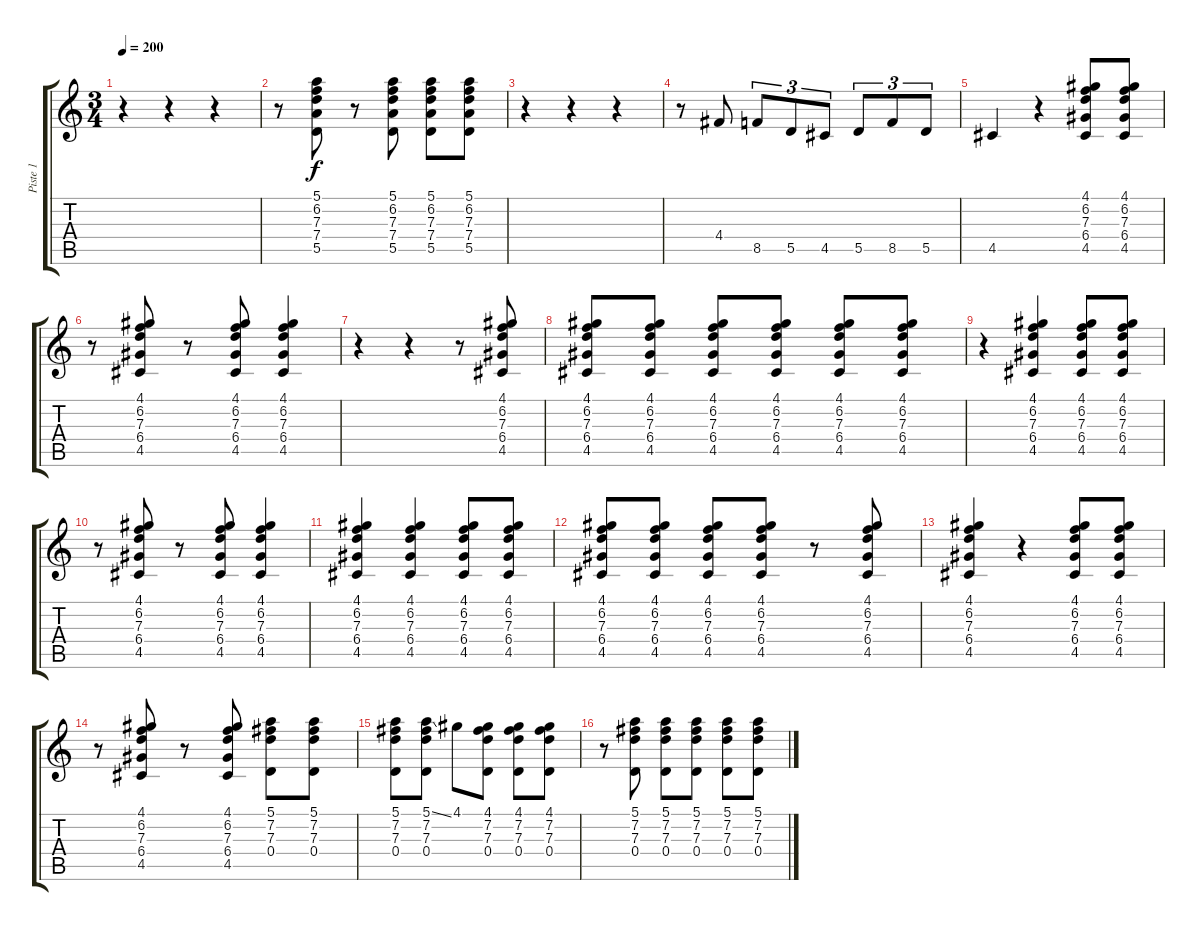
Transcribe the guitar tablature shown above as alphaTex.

\track ("Piste 1" "Piste 1") {instrument acousticguitarnylon}
\staff {score tabs}
\tuning (E4 B3 G3 D3 A2 E2) {hide}
\ts (3 4)
\tempo 200
\clef g2
\ks c
r.4{dy f} r.4 r.4 |
r.8 (5.1 6.2 7.3 7.4 5.5).8 r.8 (5.1 6.2 7.3 7.4 5.5).8 (5.1 6.2 7.3 7.4 5.5).8 (5.1 6.2 7.3 7.4 5.5).8 |
r.4 r.4 r.4 |
r.8 4.4.8 8.5.8{tu (3 2)} 5.5.8{tu (3 2)} 4.5.8{tu (3 2)} 5.5.8{tu (3 2)} 8.5.8{tu (3 2)} 5.5.8{tu (3 2)} |
4.5.4 r.4 (4.1 6.2 7.3 6.4 4.5).8 (4.1 6.2 7.3 6.4 4.5).8 |
r.8 (4.1 6.2 7.3 6.4 4.5).8 r.8 (4.1 6.2 7.3 6.4 4.5).8 (4.1 6.2 7.3 6.4 4.5).4 |
r.4 r.4 r.8 (4.1 6.2 7.3 6.4 4.5).8 |
(4.1 6.2 7.3 6.4 4.5).8 (4.1 6.2 7.3 6.4 4.5).8 (4.1 6.2 7.3 6.4 4.5).8 (4.1 6.2 7.3 6.4 4.5).8 (4.1 6.2 7.3 6.4 4.5).8 (4.1 6.2 7.3 6.4 4.5).8 |
r.4 (4.1 6.2 7.3 6.4 4.5).4 (4.1 6.2 7.3 6.4 4.5).8 (4.1 6.2 7.3 6.4 4.5).8 |
r.8 (4.1 6.2 7.3 6.4 4.5).8 r.8 (4.1 6.2 7.3 6.4 4.5).8 (4.1 6.2 7.3 6.4 4.5).4 |
(4.1 6.2 7.3 6.4 4.5).4 (4.1 6.2 7.3 6.4 4.5).4 (4.1 6.2 7.3 6.4 4.5).8 (4.1 6.2 7.3 6.4 4.5).8 |
(4.1 6.2 7.3 6.4 4.5).8 (4.1 6.2 7.3 6.4 4.5).8 (4.1 6.2 7.3 6.4 4.5).8 (4.1 6.2 7.3 6.4 4.5).8 r.8 (4.1 6.2 7.3 6.4 4.5).8 |
(4.1 6.2 7.3 6.4 4.5).4 r.4 (4.1 6.2 7.3 6.4 4.5).8 (4.1 6.2 7.3 6.4 4.5).8 |
r.8 (4.1 6.2 7.3 6.4 4.5).8 r.8 (4.1 6.2 7.3 6.4 4.5).8 (5.1 7.2 7.3 0.4).8 (5.1 7.2 7.3 0.4).8 |
(5.1 7.2 7.3 0.4).8 (5.1{ss} 7.2 7.3 0.4).8 4.1.8 (4.1 7.2 7.3 0.4).8 (4.1 7.2 7.3 0.4).8 (4.1 7.2 7.3 0.4).8 |
r.8 (5.1 7.2 7.3 0.4).8 (5.1 7.2 7.3 0.4).8 (5.1 7.2 7.3 0.4).8 (5.1 7.2 7.3 0.4).8 (5.1{ss} 7.2 7.3 0.4).8
